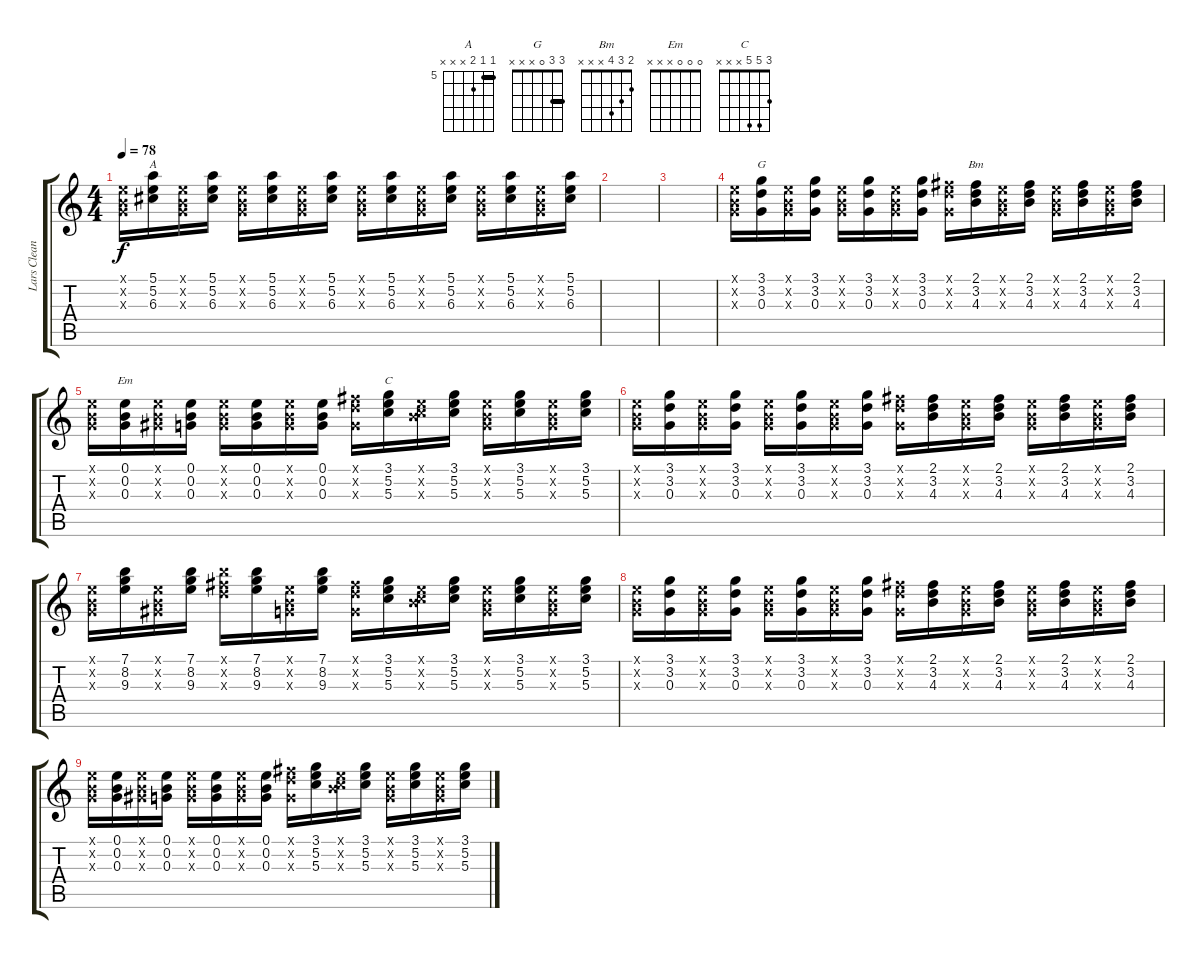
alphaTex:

\track ("Lars Clean" "Lars Clean") {instrument electricguitarclean}
\staff {score tabs}
\tuning (E4 B3 G3 D3 A2 E2) {hide}
\chord ("A" 5 5 6 x x x) {firstfret 5 barre 5}
\chord ("G" 3 3 0 x x x) {barre 3}
\chord ("Bm" 2 3 4 x x x)
\chord ("Em" 0 0 0 x x x)
\chord ("C" 3 5 5 x x x)
\ts (4 4)
\tempo 78
\clef g2
\ks c
(0.1{x} 0.2{x} 0.3{x}).16{dy f} (5.1 5.2 6.3).16{ch "A"} (0.1{x} 0.2{x} 0.3{x}).16 (5.1 5.2 6.3).16 (0.1{x} 0.2{x} 0.3{x}).16 (5.1 5.2 6.3).16 (0.1{x} 0.2{x} 0.3{x}).16 (5.1 5.2 6.3).16 (0.1{x} 0.2{x} 0.3{x}).16 (5.1 5.2 6.3).16 (0.1{x} 0.2{x} 0.3{x}).16 (5.1 5.2 6.3).16 (0.1{x} 0.2{x} 0.3{x}).16 (5.1 5.2 6.3).16 (0.1{x} 0.2{x} 0.3{x}).16 (5.1 5.2 6.3).16 |
|
|
(0.1{x} 0.2{x} 0.3{x}).16 (3.1 3.2 0.3).16{ch "G"} (0.1{x} 0.2{x} 0.3{x}).16 (3.1 3.2 0.3).16 (0.1{x} 0.2{x} 0.3{x}).16 (3.1 3.2 0.3).16 (0.1{x} 0.2{x} 0.3{x}).16 (3.1 3.2 0.3).16 (2.1{x} 3.2{x} 0.3{x}).16 (2.1 3.2 4.3).16{ch "Bm"} (0.1{x} 0.2{x} 0.3{x}).16 (2.1 3.2 4.3).16 (0.1{x} 0.2{x} 0.3{x}).16 (2.1 3.2 4.3).16 (0.1{x} 0.2{x} 0.3{x}).16 (2.1 3.2 4.3).16 |
(0.1{x} 0.2{x} 0.3{x}).16 (0.1 0.2 0.3).16{ch "Em"} (0.1{x} 0.2{x} 1.3{x}).16 (0.1 0.2 0.3).16 (0.1{x} 0.2{x} 0.3{x}).16 (0.1 0.2 0.3).16 (0.1{x} 0.2{x} 0.3{x}).16 (0.1 0.2 0.3).16 (2.1{x} 3.2{x} 0.3{x}).16 (3.1 5.2 5.3).16{ch "C"} (0.1{x} 0.2{x} 5.3{x}).16 (3.1 5.2 5.3).16 (0.1{x} 0.2{x} 0.3{x}).16 (3.1 5.2 5.3).16 (0.1{x} 0.2{x} 0.3{x}).16 (3.1 5.2 5.3).16 |
(0.1{x} 0.2{x} 0.3{x}).16 (3.1 3.2 0.3).16 (0.1{x} 0.2{x} 0.3{x}).16 (3.1 3.2 0.3).16 (0.1{x} 0.2{x} 0.3{x}).16 (3.1 3.2 0.3).16 (0.1{x} 0.2{x} 0.3{x}).16 (3.1 3.2 0.3).16 (2.1{x} 3.2{x} 0.3{x}).16 (2.1 3.2 4.3).16 (0.1{x} 0.2{x} 0.3{x}).16 (2.1 3.2 4.3).16 (0.1{x} 0.2{x} 0.3{x}).16 (2.1 3.2 4.3).16 (0.1{x} 0.2{x} 0.3{x}).16 (2.1 3.2 4.3).16 |
(0.1{x} 0.2{x} 0.3{x}).16 (7.1 8.2 9.3).16 (0.1{x} 0.2{x} 1.3{x}).16 (7.1 8.2 9.3).16 (7.1{x} 7.2{x} 7.3{x}).16 (7.1 8.2 9.3).16 (0.1{x} 0.2{x} 0.3{x}).16 (7.1 8.2 9.3).16 (2.1{x} 3.2{x} 0.3{x}).16 (3.1 5.2 5.3).16 (0.1{x} 0.2{x} 5.3{x}).16 (3.1 5.2 5.3).16 (0.1{x} 0.2{x} 0.3{x}).16 (3.1 5.2 5.3).16 (0.1{x} 0.2{x} 0.3{x}).16 (3.1 5.2 5.3).16 |
(0.1{x} 0.2{x} 0.3{x}).16 (3.1 3.2 0.3).16 (0.1{x} 0.2{x} 0.3{x}).16 (3.1 3.2 0.3).16 (0.1{x} 0.2{x} 0.3{x}).16 (3.1 3.2 0.3).16 (0.1{x} 0.2{x} 0.3{x}).16 (3.1 3.2 0.3).16 (2.1{x} 3.2{x} 0.3{x}).16 (2.1 3.2 4.3).16 (0.1{x} 0.2{x} 0.3{x}).16 (2.1 3.2 4.3).16 (0.1{x} 0.2{x} 0.3{x}).16 (2.1 3.2 4.3).16 (0.1{x} 0.2{x} 0.3{x}).16 (2.1 3.2 4.3).16 |
(0.1{x} 0.2{x} 0.3{x}).16 (0.1 0.2 0.3).16 (0.1{x} 0.2{x} 1.3{x}).16 (0.1 0.2 0.3).16 (0.1{x} 0.2{x} 0.3{x}).16 (0.1 0.2 0.3).16 (0.1{x} 0.2{x} 0.3{x}).16 (0.1 0.2 0.3).16 (2.1{x} 3.2{x} 0.3{x}).16 (3.1 5.2 5.3).16 (0.1{x} 0.2{x} 5.3{x}).16 (3.1 5.2 5.3).16 (0.1{x} 0.2{x} 0.3{x}).16 (3.1 5.2 5.3).16 (0.1{x} 0.2{x} 0.3{x}).16 (3.1 5.2 5.3).16
